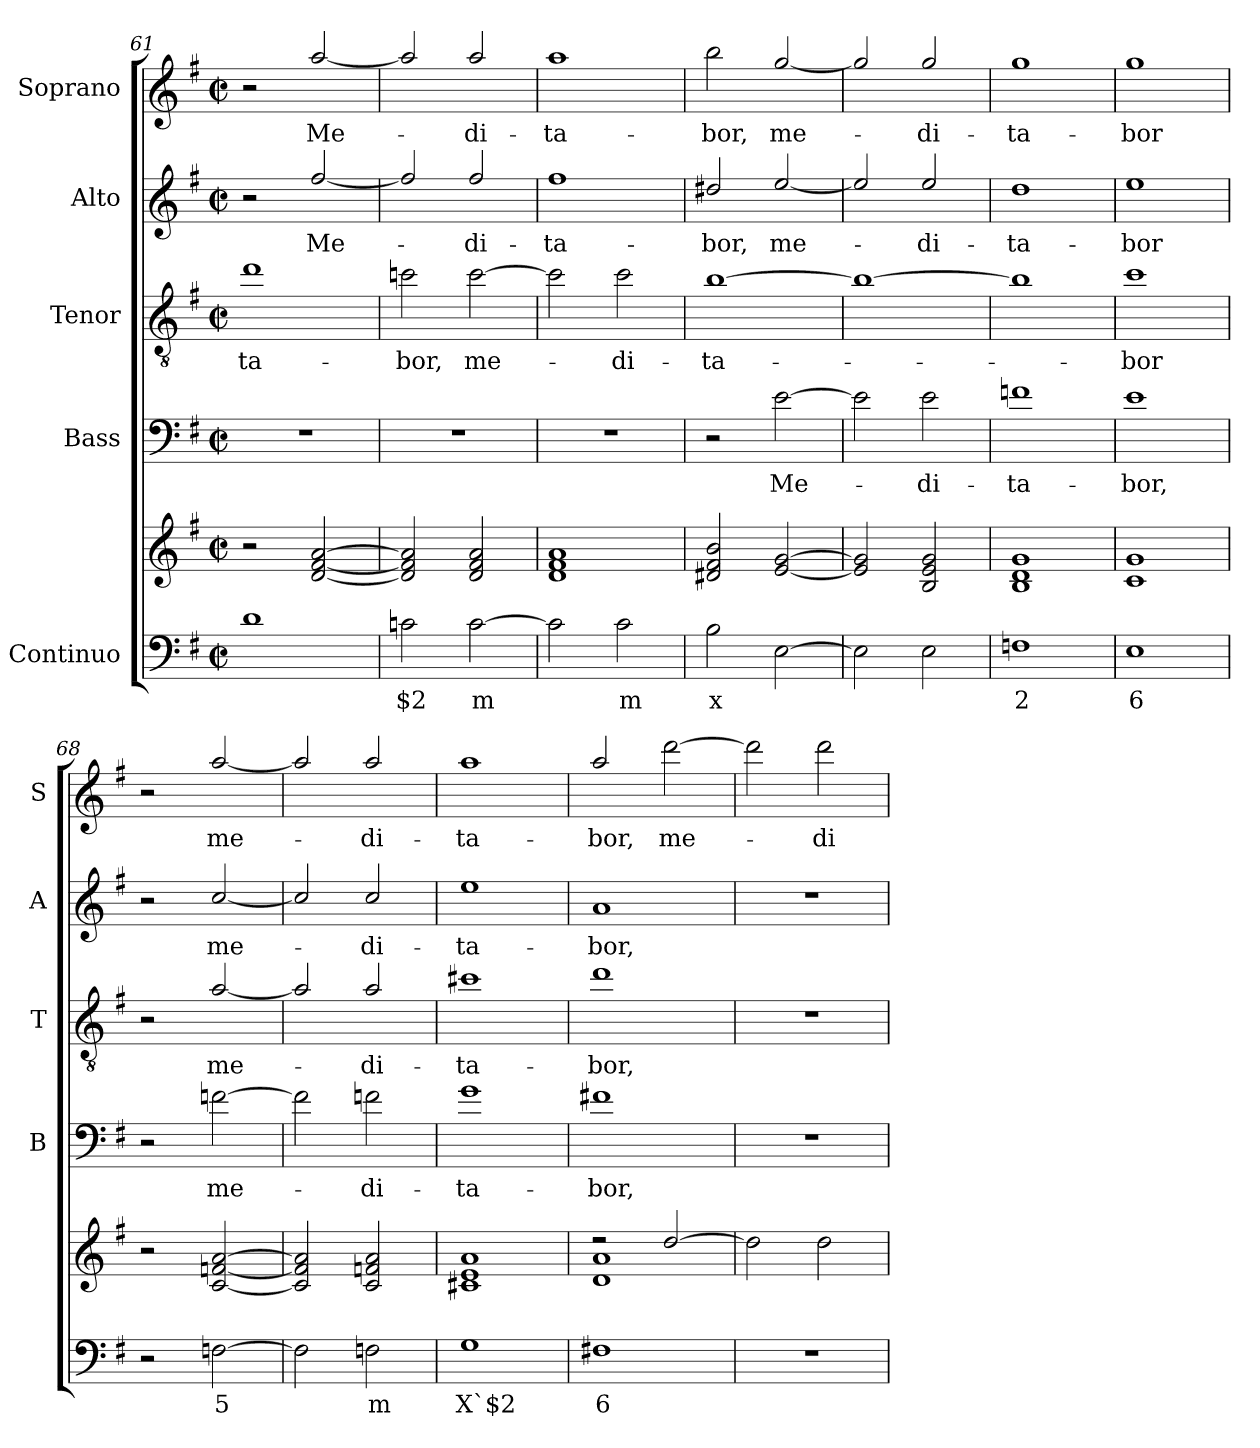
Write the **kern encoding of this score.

**kern	**text	**kern	**kern	**text	**kern	**text	**kern	**text	**kern	**text
*part5	*part5	*part5	*part4	*part4	*part3	*part3	*part2	*part2	*part1	*part1
*staff6	*staff6	*staff5	*staff4	*staff4	*staff3	*staff3	*staff2	*staff2	*staff1	*staff1
*I"Continuo	*	*	*I"Bass	*	*I"Tenor	*	*I"Alto	*	*I"Soprano	*
*	*	*	*I'B	*	*I'T	*	*I'A	*	*I'S	*
*clefF4	*	*clefG2	*clefF4	*	*clefGv2	*	*clefG2	*	*clefG2	*
*	*	*	*ITrd7c12	*	*ITrd7c12	*	*ITrd7c12	*	*ITrd7c12	*
*k[f#]	*	*k[f#]	*k[f#]	*	*k[f#]	*	*k[f#]	*	*k[f#]	*
*G:	*	*G:	*G:	*	*G:	*	*G:	*	*G:	*
*M2/2	*	*M2/2	*M2/2	*	*M2/2	*	*M2/2	*	*M2/2	*
*met(c|)	*	*met(c|)	*met(c|)	*	*met(c|)	*	*met(c|)	*	*met(c|)	*
=61	=61	=61	=61	=61	=61	=61	=61	=61	=61	=61
!	!	!	!	!	!	!LO:LY:b	!	!	!	!
1d	.	2r	1r	.	1d	-ta-	2r	.	2r	.
!	!	!	!	!	!	!	!	!LO:LY:b	!	!
!	!	!	!	!	!	!	!	!	!	!LO:LY:b
.	.	[2d!/ [2f#!/ [2a!/	.	.	.	.	[2f#/	Me-	[2a/	Me-
=62	=62	=62	=62	=62	=62	=62	=62	=62	=62	=62
!	!LO:LY:b	!	!	!	!	!	!	!	!	!
!	!	!	!	!	!	!LO:LY:b	!	!	!	!
2cn\	$2	2d!/] 2f#!/] 2a!/]	1r	.	2cn\	-bor,	2f#/]	.	2a/]	.
!	!LO:LY:b	!	!	!	!	!	!	!	!	!
!	!	!	!	!	!	!LO:LY:b	!	!	!	!
!	!	!	!	!	!	!	!	!LO:LY:b	!	!
!	!	!	!	!	!	!	!	!	!	!LO:LY:b
[2c\	m	2d!/ 2f#!/ 2a!/	.	.	[2c\	me-	2f#/	-di-	2a/	-di-
=63	=63	=63	=63	=63	=63	=63	=63	=63	=63	=63
!	!	!	!	!	!	!	!	!LO:LY:b	!	!
!	!	!	!	!	!	!	!	!	!	!LO:LY:b
2c\]	.	1d! 1f#! 1a!	1r	.	2c\]	.	1f#	-ta-	1a	-ta-
!	!LO:LY:b	!	!	!	!	!	!	!	!	!
!	!	!	!	!	!	!LO:LY:b	!	!	!	!
2c\	m	.	.	.	2c\	-di-	.	.	.	.
=64	=64	=64	=64	=64	=64	=64	=64	=64	=64	=64
!	!LO:LY:b	!	!	!	!	!	!	!	!	!
!	!	!	!	!	!	!LO:LY:b	!	!	!	!
!	!	!	!	!	!	!	!	!LO:LY:b	!	!
!	!	!	!	!	!	!	!	!	!	!LO:LY:b
2B\	x	2d#X!/ 2f#!/ 2b!/	2r	.	[1B	-ta-	2d#X/	-bor,	2b\	-bor,
!	!	!	!	!LO:LY:b	!	!	!	!	!	!
!	!	!	!	!	!	!	!	!LO:LY:b	!	!
!	!	!	!	!	!	!	!	!	!	!LO:LY:b
[2E\	.	[2e!/ [2g!/	[2E\	Me-	.	.	[2e/	me-	[2g/	me-
!!LO:LB:g=z
=65	=65	=65	=65	=65	=65	=65	=65	=65	=65	=65
2E\]	.	2e!/] 2g!/]	2E\]	.	1B_	.	2e/]	.	2g/]	.
!	!	!	!	!LO:LY:b	!	!	!	!	!	!
!	!	!	!	!	!	!	!	!LO:LY:b	!	!
!	!	!	!	!	!	!	!	!	!	!LO:LY:b
2E\	.	2B!/ 2e!/ 2g!/	2E\	-di-	.	.	2e/	-di-	2g/	-di-
=66	=66	=66	=66	=66	=66	=66	=66	=66	=66	=66
!	!LO:LY:b	!	!	!	!	!	!	!	!	!
!	!	!	!	!LO:LY:b	!	!	!	!	!	!
!	!	!	!	!	!	!	!	!LO:LY:b	!	!
!	!	!	!	!	!	!	!	!	!	!LO:LY:b
1Fn	2	1B! 1d! 1g!	1Fn	-ta-	1B]	.	1d	-ta-	1g	-ta-
=67	=67	=67	=67	=67	=67	=67	=67	=67	=67	=67
!	!LO:LY:b	!	!	!	!	!	!	!	!	!
!	!	!	!	!LO:LY:b	!	!	!	!	!	!
!	!	!	!	!	!	!LO:LY:b	!	!	!	!
!	!	!	!	!	!	!	!	!LO:LY:b	!	!
!	!	!	!	!	!	!	!	!	!	!LO:LY:b
1E	6	1c! 1g!	1E	-bor,	1c	-bor	1e	-bor	1g	-bor
=68	=68	=68	=68	=68	=68	=68	=68	=68	=68	=68
2r	.	2r	2r	.	2r	.	2r	.	2r	.
!	!LO:LY:b	!	!	!	!	!	!	!	!	!
!	!	!	!	!LO:LY:b	!	!	!	!	!	!
!	!	!	!	!	!	!LO:LY:b	!	!	!	!
!	!	!	!	!	!	!	!	!LO:LY:b	!	!
!	!	!	!	!	!	!	!	!	!	!LO:LY:b
[2Fn\	5	[2c!/ [2fn!/ [2a!/	[2Fn\	me-	[2A/	me-	[2c/	me-	[2a/	me-
=69	=69	=69	=69	=69	=69	=69	=69	=69	=69	=69
2F\]	.	2c!/] 2f!/] 2a!/]	2F\]	.	2A/]	.	2c/]	.	2a/]	.
!	!LO:LY:b	!	!	!	!	!	!	!	!	!
!	!	!	!	!LO:LY:b	!	!	!	!	!	!
!	!	!	!	!	!	!LO:LY:b	!	!	!	!
!	!	!	!	!	!	!	!	!LO:LY:b	!	!
!	!	!	!	!	!	!	!	!	!	!LO:LY:b
2Fn\	m	2c!/ 2fn!/ 2a!/	2Fn\	-di-	2A/	-di-	2c/	-di-	2a/	-di-
=70	=70	=70	=70	=70	=70	=70	=70	=70	=70	=70
!	!LO:LY:b	!	!	!	!	!	!	!	!	!
!	!	!	!	!LO:LY:b	!	!	!	!	!	!
!	!	!	!	!	!	!LO:LY:b	!	!	!	!
!	!	!	!	!	!	!	!	!LO:LY:b	!	!
!	!	!	!	!	!	!	!	!	!	!LO:LY:b
1G	X`$2	1c#X! 1e! 1a!	1G	-ta-	1c#X	-ta-	1e	-ta-	1a	-ta-
=71	=71	=71	=71	=71	=71	=71	=71	=71	=71	=71
!	!LO:LY:b	!	!	!	!	!	!	!	!	!
*	*	*^	*	*	*	*	*	*	*	*
!	!	!	!	!	!LO:LY:b	!	!	!	!	!	!
!	!	!	!	!	!	!	!LO:LY:b	!	!	!	!
!	!	!	!	!	!	!	!	!	!LO:LY:b	!	!
!	!	!	!	!	!	!	!	!	!	!	!LO:LY:b
1F#X	6	2rdd	1d! 1a!	1F#X	-bor,	1d	-bor,	1A	-bor,	2a/	-bor,
!	!	!	!	!	!	!	!	!	!	!	!LO:LY:b
.	.	[>2dd!/	.	.	.	.	.	.	.	[2dd\	me-
*	*	*v	*v	*	*	*	*	*	*	*	*
=72	=72	=72	=72	=72	=72	=72	=72	=72	=72	=72
1r	.	2dd\]	1r	.	1r	.	1r	.	2dd\]	.
!	!	!	!	!	!	!	!	!	!	!LO:LY:b
.	.	2dd\	.	.	.	.	.	.	2dd\	-di-
=	=	=	=	=	=	=	=	=	=	=
*-	*-	*-	*-	*-	*-	*-	*-	*-	*-	*-
